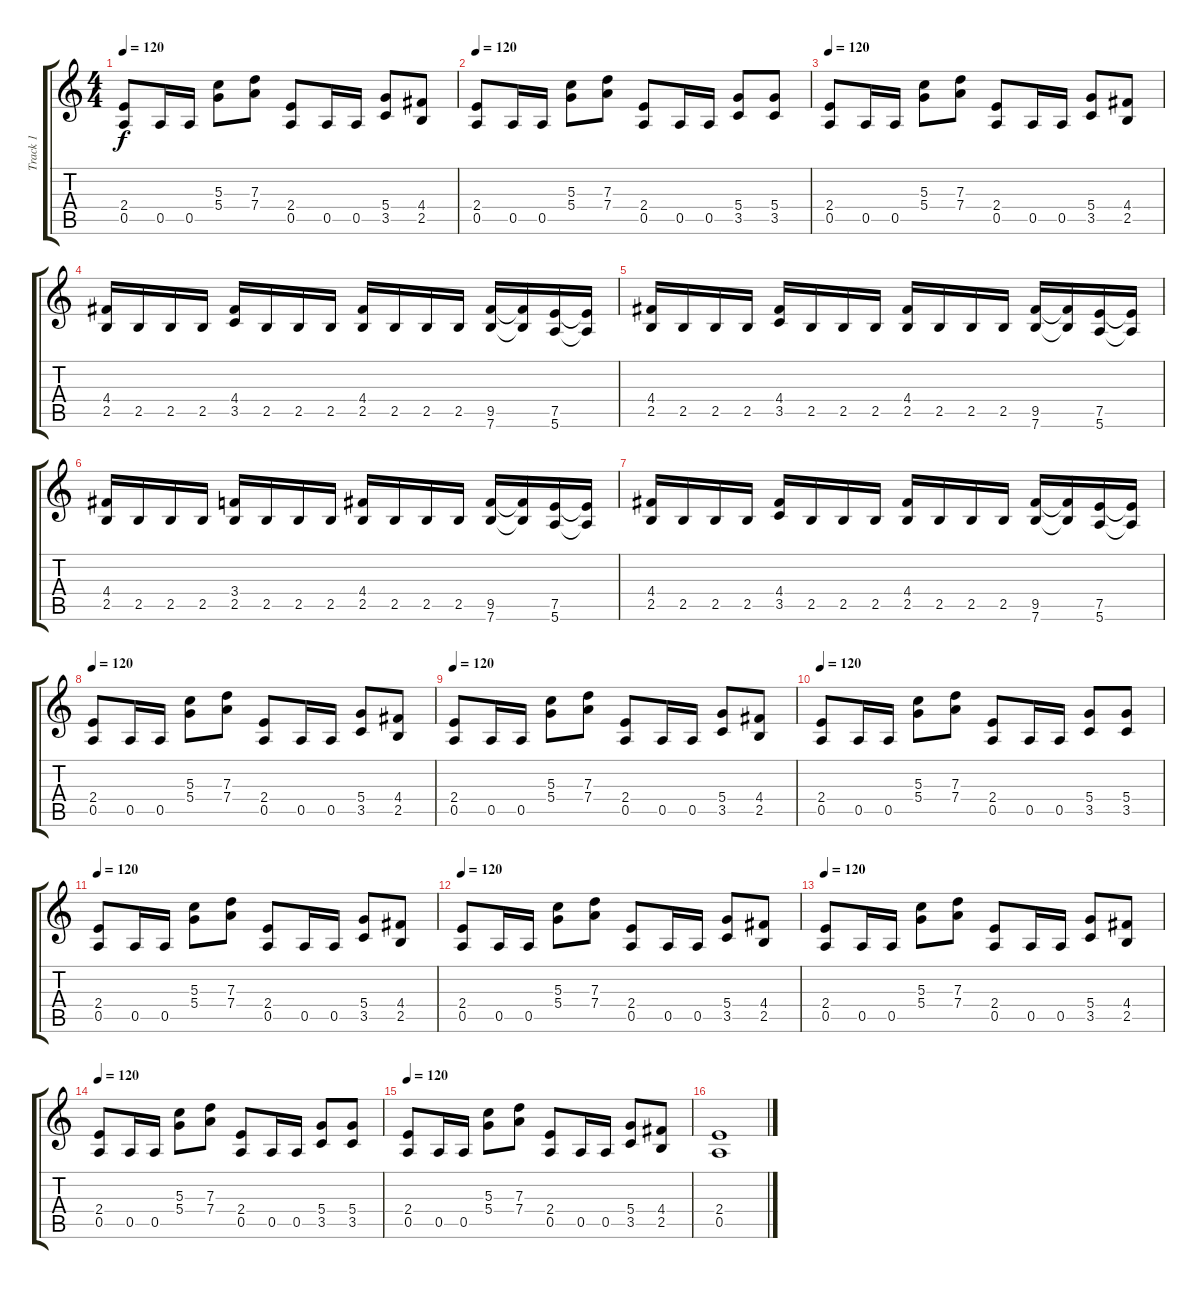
\track ("Track 1" "Track 1") {instrument distortionguitar}
\staff {score tabs}
\tuning (E4 B3 G3 D3 A2 E2) {hide}
\ts (4 4)
\tempo 120
\clef g2
\ks c
(2.4 0.5).8{dy f} 0.5.16 0.5.16 (5.3 5.4).8 (7.3 7.4).8 (2.4 0.5).8 0.5.16 0.5.16 (5.4 3.5).8 (4.4 2.5).8 |
\tempo 120
(2.4 0.5).8 0.5.16 0.5.16 (5.3 5.4).8 (7.3 7.4).8 (2.4 0.5).8 0.5.16 0.5.16 (5.4 3.5).8 (5.4 3.5).8 |
\tempo 120
(2.4 0.5).8 0.5.16 0.5.16 (5.3 5.4).8 (7.3 7.4).8 (2.4 0.5).8 0.5.16 0.5.16 (5.4 3.5).8 (4.4 2.5).8 |
(4.4 2.5).16 2.5.16 2.5.16 2.5.16 (4.4 3.5).16 2.5.16 2.5.16 2.5.16 (4.4 2.5).16 2.5.16 2.5.16 2.5.16 (9.5 7.6).16 (9.5{t} 7.6{t}).16 (7.5 5.6).16 (7.5{t} 5.6{t}).16 |
(4.4 2.5).16 2.5.16 2.5.16 2.5.16 (4.4 3.5).16 2.5.16 2.5.16 2.5.16 (4.4 2.5).16 2.5.16 2.5.16 2.5.16 (9.5 7.6).16 (9.5{t} 7.6{t}).16 (7.5 5.6).16 (7.5{t} 5.6{t}).16 |
(4.4 2.5).16 2.5.16 2.5.16 2.5.16 (3.4 2.5).16 2.5.16 2.5.16 2.5.16 (4.4 2.5).16 2.5.16 2.5.16 2.5.16 (9.5 7.6).16 (9.5{t} 7.6{t}).16 (7.5 5.6).16 (7.5{t} 5.6{t}).16 |
(4.4 2.5).16 2.5.16 2.5.16 2.5.16 (4.4 3.5).16 2.5.16 2.5.16 2.5.16 (4.4 2.5).16 2.5.16 2.5.16 2.5.16 (9.5 7.6).16 (9.5{t} 7.6{t}).16 (7.5 5.6).16 (7.5{t} 5.6{t}).16 |
\tempo 120
(2.4 0.5).8 0.5.16 0.5.16 (5.3 5.4).8 (7.3 7.4).8 (2.4 0.5).8 0.5.16 0.5.16 (5.4 3.5).8 (4.4 2.5).8 |
\tempo 120
(2.4 0.5).8 0.5.16 0.5.16 (5.3 5.4).8 (7.3 7.4).8 (2.4 0.5).8 0.5.16 0.5.16 (5.4 3.5).8 (4.4 2.5).8 |
\tempo 120
(2.4 0.5).8 0.5.16 0.5.16 (5.3 5.4).8 (7.3 7.4).8 (2.4 0.5).8 0.5.16 0.5.16 (5.4 3.5).8 (5.4 3.5).8 |
\tempo 120
(2.4 0.5).8 0.5.16 0.5.16 (5.3 5.4).8 (7.3 7.4).8 (2.4 0.5).8 0.5.16 0.5.16 (5.4 3.5).8 (4.4 2.5).8 |
\tempo 120
(2.4 0.5).8 0.5.16 0.5.16 (5.3 5.4).8 (7.3 7.4).8 (2.4 0.5).8 0.5.16 0.5.16 (5.4 3.5).8 (4.4 2.5).8 |
\tempo 120
(2.4 0.5).8 0.5.16 0.5.16 (5.3 5.4).8 (7.3 7.4).8 (2.4 0.5).8 0.5.16 0.5.16 (5.4 3.5).8 (4.4 2.5).8 |
\tempo 120
(2.4 0.5).8 0.5.16 0.5.16 (5.3 5.4).8 (7.3 7.4).8 (2.4 0.5).8 0.5.16 0.5.16 (5.4 3.5).8 (5.4 3.5).8 |
\tempo 120
(2.4 0.5).8 0.5.16 0.5.16 (5.3 5.4).8 (7.3 7.4).8 (2.4 0.5).8 0.5.16 0.5.16 (5.4 3.5).8 (4.4 2.5).8 |
(2.4 0.5).1
